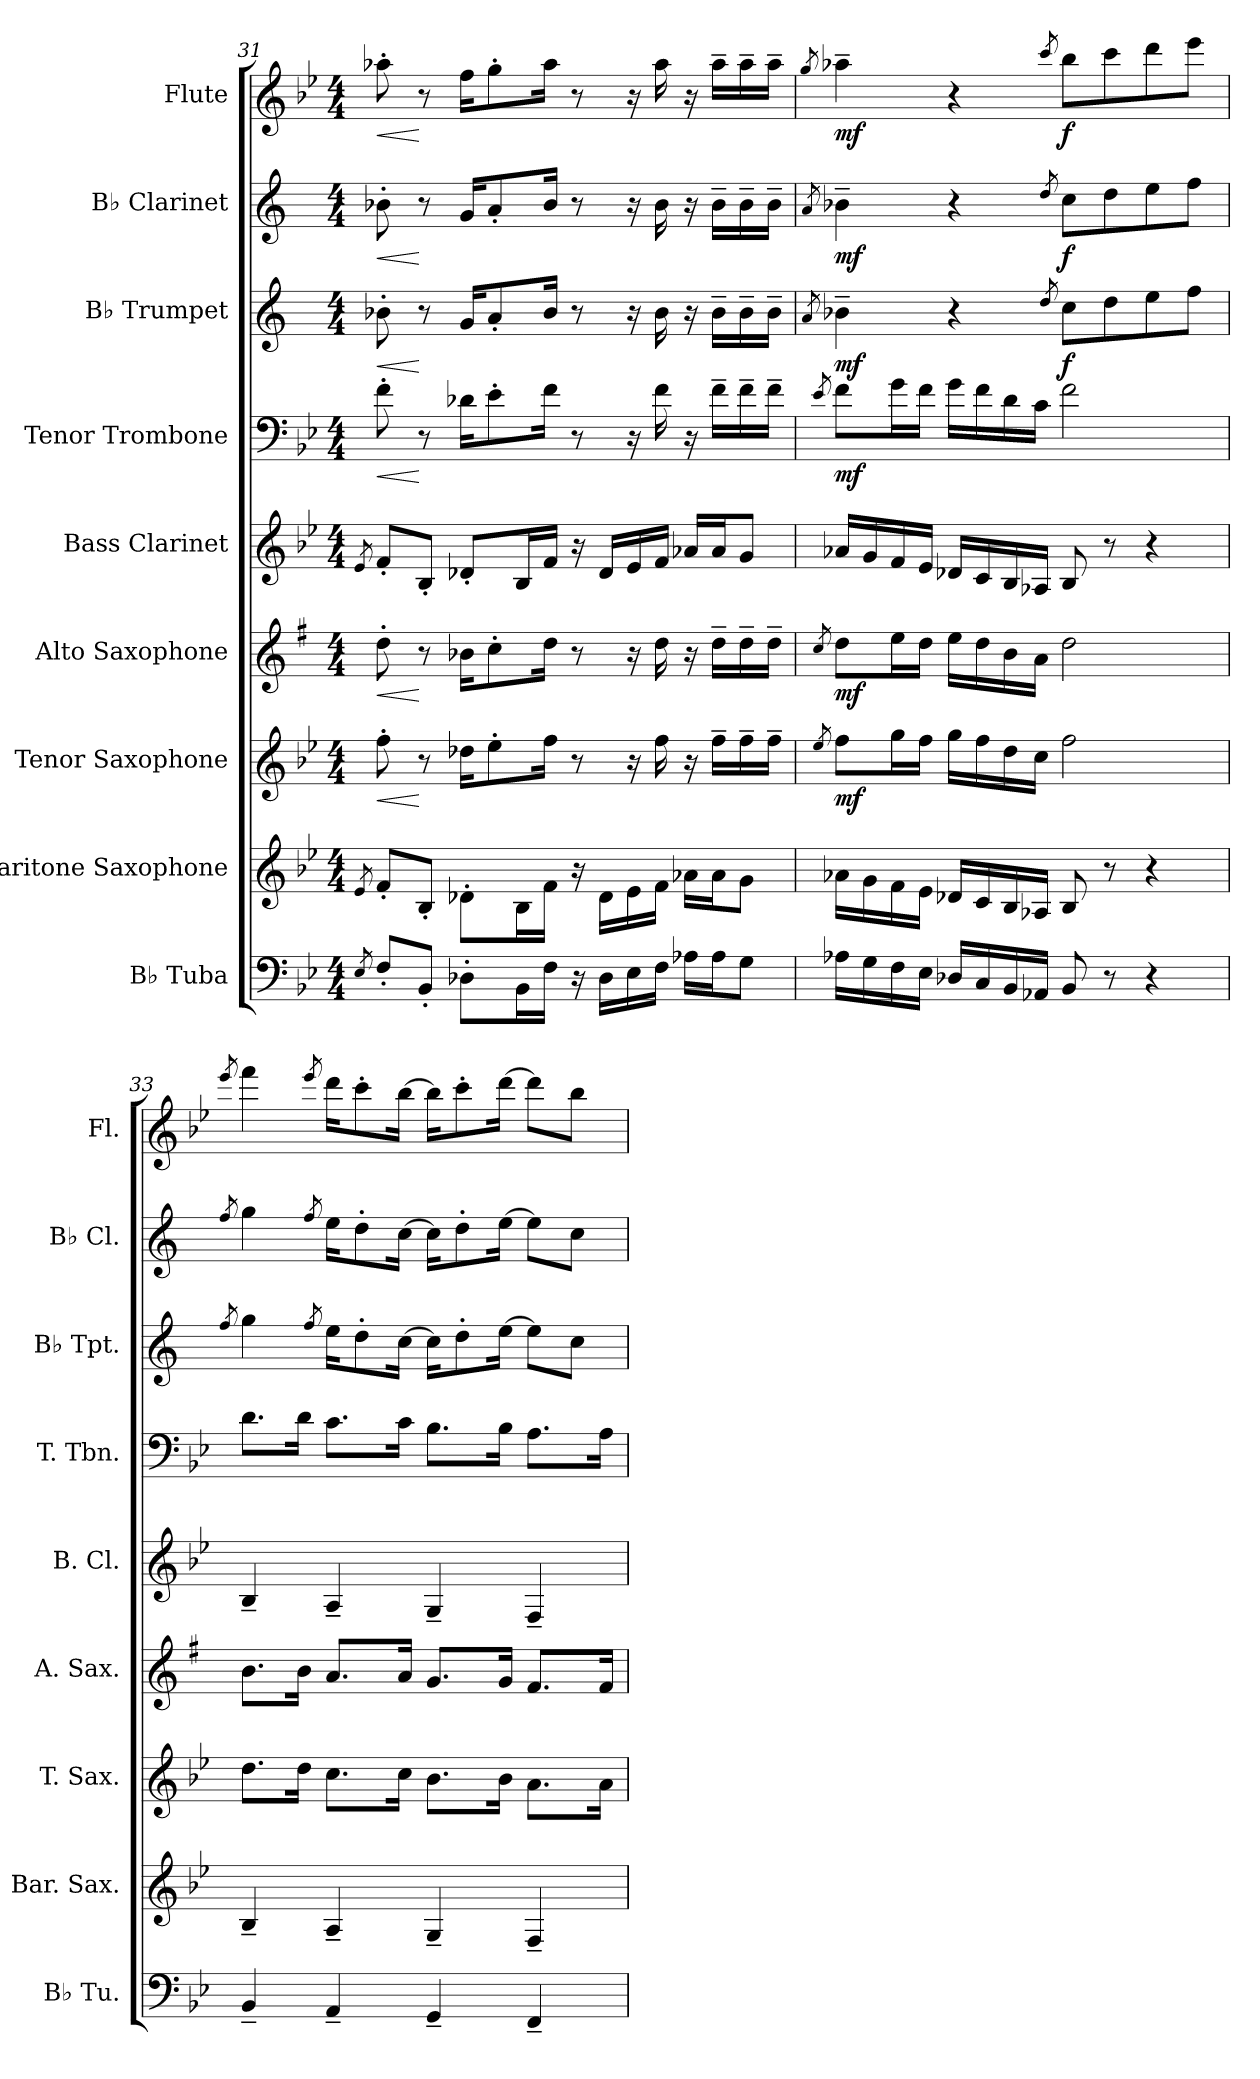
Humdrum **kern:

**kern	**kern	**kern	**dynam	**kern	**dynam	**kern	**kern	**dynam	**kern	**dynam	**kern	**dynam	**kern	**dynam
*part9	*part8	*part7	*part7	*part6	*part6	*part5	*part4	*part4	*part3	*part3	*part2	*part2	*part1	*part1
*staff9	*staff8	*staff7	*staff7	*staff6	*staff6	*staff5	*staff4	*staff4	*staff3	*staff3	*staff2	*staff2	*staff1	*staff1
*I"B♭ Tuba	*I"Baritone Saxophone	*I"Tenor Saxophone	*	*I"Alto Saxophone	*	*I"Bass Clarinet	*I"Tenor Trombone	*	*I"B♭ Trumpet	*	*I"B♭ Clarinet	*	*I"Flute	*
*I'B♭ Tu.	*I'Bar. Sax.	*I'T. Sax.	*	*I'A. Sax.	*	*I'B. Cl.	*I'T. Tbn.	*	*I'B♭ Tpt.	*	*I'B♭ Cl.	*	*I'Fl.	*
*clefF4	*clefG2	*clefG2	*	*clefG2	*	*clefG2	*clefF4	*	*clefG2	*	*clefG2	*	*clefG2	*
*	*ITrd12c21	*ITrd8c14	*	*ITrd5c9	*	*ITrd8c14	*	*	*ITrd1c2	*	*ITrd1c2	*	*	*
*k[b-e-]	*k[b-e-]	*k[b-e-]	*	*k[b-e-]	*	*k[b-e-]	*k[b-e-]	*	*k[b-e-]	*	*k[b-e-]	*	*k[b-e-]	*
*M4/4	*M4/4	*M4/4	*	*M4/4	*	*M4/4	*M4/4	*	*M4/4	*	*M4/4	*	*M4/4	*
=31	=31	=31	=31	=31	=31	=31	=31	=31	=31	=31	=31	=31	=31	=31
8qE-/	8qE-/	.	.	.	.	8qE-/	.	.	.	.	.	.	.	.
!	!	!	!LO:HP:b	!	!LO:HP:b	!	!	!LO:HP:b	!	!LO:HP:b	!	!LO:HP:b	!	!LO:HP:b
8F'/L	8F'/L	8f'\	<	8f'\	<	8F'/L	8f'\	<	8a-X'\	<	8a-X'\	<	8aa-X'\	<
8BB-'/J	8BB-'/J	8r	[	8r	[	8BB-'/J	8r	[	8r	[	8r	[	8r	[
8D-X'\L	8D-X'\L	16d-X\KL	.	16d-X\KL	.	8D-X'/L	16d-X\KL	.	16f/KL	.	16f/KL	.	16ff\KL	.
.	.	8e-'\	.	8e-'\	.	.	8e-'\	.	8g'/	.	8g'/	.	8gg'\	.
16BB-\L	16BB-\L	.	.	.	.	16BB-/L	.	.	.	.	.	.	.	.
16F\JJ	16F\JJ	16f\Jk	.	16f\Jk	.	16F/JJ	16f\Jk	.	16a-/Jk	.	16a-/Jk	.	16aa-\Jk	.
16r	16r	8r	.	8r	.	16r	8r	.	8r	.	8r	.	8r	.
16D-\LL	16D-\LL	.	.	.	.	16D-/LL	.	.	.	.	.	.	.	.
16E-\	16E-\	16r	.	16r	.	16E-/	16r	.	16r	.	16r	.	16r	.
16F\JJ	16F\JJ	16f\	.	16f\	.	16F/JJ	16f\	.	16a-\	.	16a-\	.	16aa-\	.
16A-X\LL	16A-X\LL	16r	.	16r	.	16A-X/LL	16r	.	16r	.	16r	.	16r	.
16A-\J	16A-\J	16f~\LL	.	16f~\LL	.	16A-/J	16f~\LL	.	16a-~\LL	.	16a-~\LL	.	16aa-~\LL	.
8G\J	8G\J	16f~\	.	16f~\	.	8G/J	16f~\	.	16a-~\	.	16a-~\	.	16aa-~\	.
.	.	16f~\JJ	.	16f~\JJ	.	.	16f~\JJ	.	16a-~\JJ	.	16a-~\JJ	.	16aa-~\JJ	.
!!LO:PB:g=z
=32	=32	=32	=32	=32	=32	=32	=32	=32	=32	=32	=32	=32	=32	=32
.	.	8qe-/	.	8qe-/	.	.	8qe-/	.	8qg/	.	8qg/	.	8qgg/	.
!	!	!	!LO:DY:b	!	!LO:DY:b	!	!	!LO:DY:b	!	!LO:DY:b	!	!LO:DY:b	!	!LO:DY:b
16A-X\LL	16A-X\LL	8f\L	mf	8f\L	mf	16A-X/LL	8f\L	mf	4a-X~\	mf	4a-X~\	mf	4aa-X~\	mf
16G\	16G\	.	.	.	.	16G/	.	.	.	.	.	.	.	.
16F\	16F\	16g\L	.	16g\L	.	16F/	16g\L	.	.	.	.	.	.	.
16E-\JJ	16E-\JJ	16f\JJ	.	16f\JJ	.	16E-/JJ	16f\JJ	.	.	.	.	.	.	.
16D-X/LL	16D-X/LL	16g\LL	.	16g\LL	.	16D-X/LL	16g\LL	.	4r	.	4r	.	4r	.
16C/	16C/	16f\	.	16f\	.	16C/	16f\	.	.	.	.	.	.	.
16BB-/	16BB-/	16d\	.	16d\	.	16BB-/	16d\	.	.	.	.	.	.	.
16AA-X/JJ	16AA-X/JJ	16c\JJ	.	16c\JJ	.	16AA-X/JJ	16c\JJ	.	.	.	.	.	.	.
.	.	.	.	.	.	.	.	.	8qcc/	.	8qcc/	.	8qccc/	.
!	!	!	!	!	!	!	!	!	!	!LO:DY:b	!	!LO:DY:b	!	!LO:DY:b
8BB-/	8BB-/	2f\	.	2f\	.	8BB-/	2f\	.	8b-\L	f	8b-\L	f	8bb-\L	f
8r	8r	.	.	.	.	8r	.	.	8cc\	.	8cc\	.	8ccc\	.
4r	4r	.	.	.	.	4r	.	.	8dd\	.	8dd\	.	8ddd\	.
.	.	.	.	.	.	.	.	.	8ee-\J	.	8ee-\J	.	8eee-\J	.
=33	=33	=33	=33	=33	=33	=33	=33	=33	=33	=33	=33	=33	=33	=33
.	.	.	.	.	.	.	.	.	8qee-/	.	8qee-/	.	8qeee-/	.
4BB-~/	4BB-~/	8.d\L	.	8.d\L	.	4BB-~/	8.d\L	.	4ff\	.	4ff\	.	4fff\	.
.	.	16d\Jk	.	16d\Jk	.	.	16d\Jk	.	.	.	.	.	.	.
.	.	.	.	.	.	.	.	.	8qee-/	.	8qee-/	.	8qeee-/	.
4AA~/	4AA~/	8.c\L	.	8.c/L	.	4AA~/	8.c\L	.	16dd\KL	.	16dd\KL	.	16ddd\KL	.
.	.	.	.	.	.	.	.	.	8cc'\	.	8cc'\	.	8ccc'\	.
.	.	16c\Jk	.	16c/Jk	.	.	16c\Jk	.	[16b-\Jk	.	[16b-\Jk	.	[16bb-\Jk	.
4GG~/	4GG~/	8.B-\L	.	8.B-/L	.	4GG~/	8.B-\L	.	16b-\KL]	.	16b-\KL]	.	16bb-\KL]	.
.	.	.	.	.	.	.	.	.	8cc'\	.	8cc'\	.	8ccc'\	.
.	.	16B-\Jk	.	16B-/Jk	.	.	16B-\Jk	.	[16dd\Jk	.	[16dd\Jk	.	[16ddd\Jk	.
4FF~/	4FF~/	8.A\L	.	8.A/L	.	4FF~/	8.A\L	.	8dd\L]	.	8dd\L]	.	8ddd\L]	.
.	.	.	.	.	.	.	.	.	8b-\J	.	8b-\J	.	8bb-\J	.
.	.	16A\Jk	.	16A/Jk	.	.	16A\Jk	.	.	.	.	.	.	.
=	=	=	=	=	=	=	=	=	=	=	=	=	=	=
*-	*-	*-	*-	*-	*-	*-	*-	*-	*-	*-	*-	*-	*-	*-
